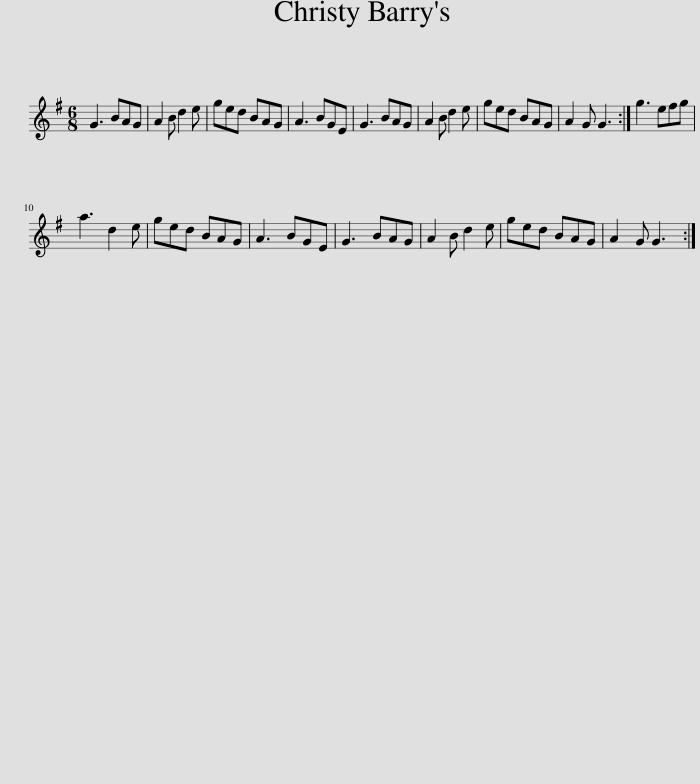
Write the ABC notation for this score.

X:1
L:1/8
M:6/8
I:linebreak $
K:G
V:1 treble
V:1
 G3 BAG | A2 B d2 e | ged BAG | A3 BGE | G3 BAG | %5
 A2 B d2 e | ged BAG | A2 G G3 :| g3 efg |$ a3 d2 e | %10
 ged BAG | A3 BGE | G3 BAG | A2 B d2 e | ged BAG | %15
 A2 G G3 :| %16
